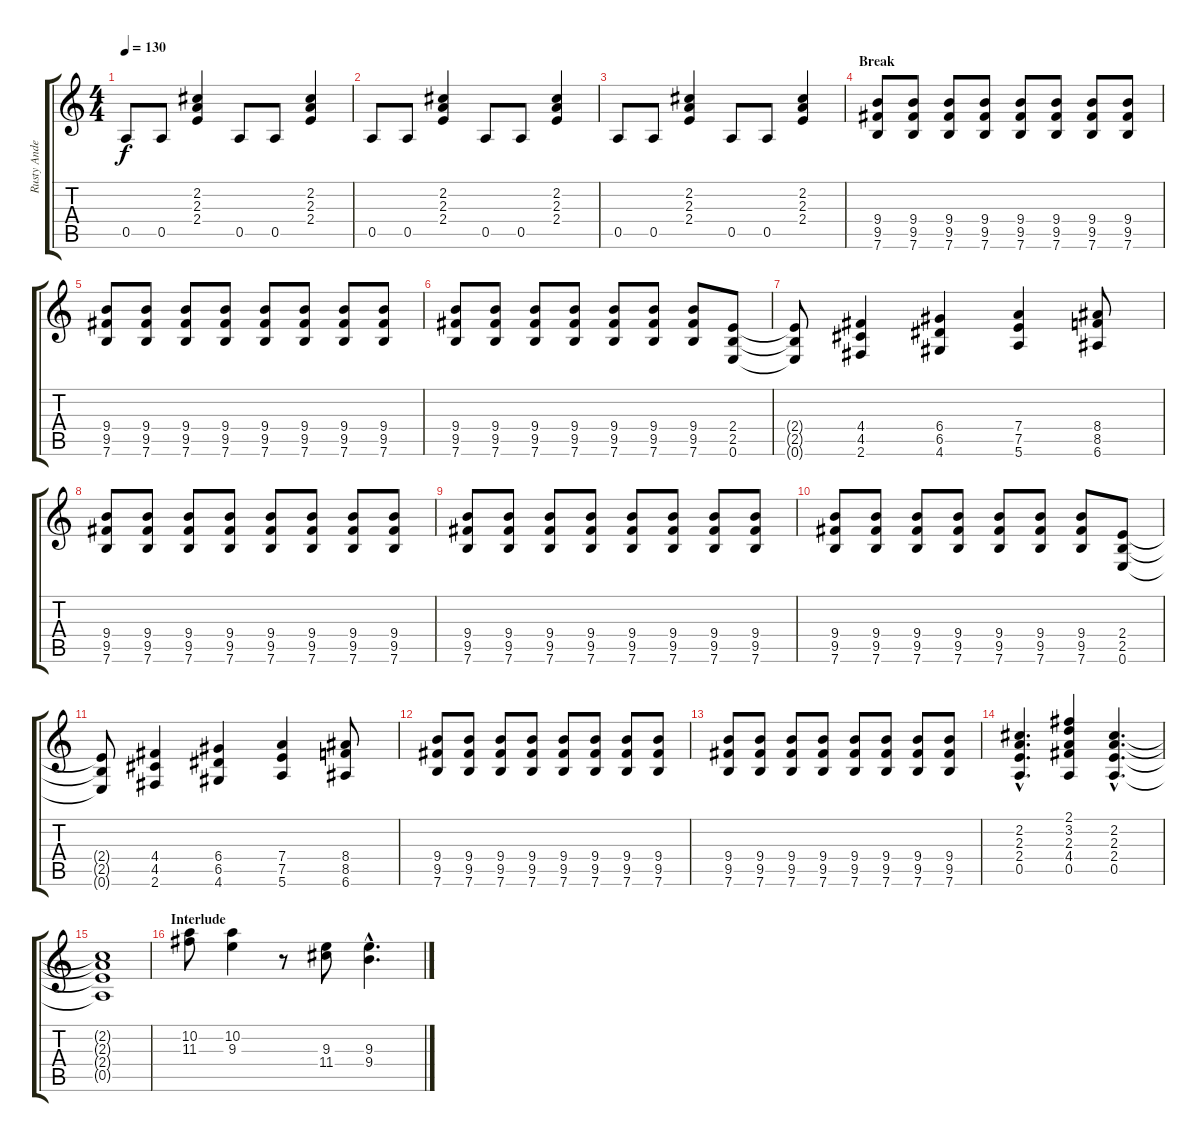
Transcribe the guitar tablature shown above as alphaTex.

\track ("Rusty Anderton" "Rusty Ande") {instrument distortionguitar}
\staff {score tabs}
\tuning (E4 B3 G3 D3 A2 E2) {hide}
\ts (4 4)
\tempo 130
\clef g2
\ks c
0.5.8{dy f} 0.5.8 (2.2 2.3 2.4).4 0.5.8 0.5.8 (2.2 2.3 2.4).4 |
0.5.8 0.5.8 (2.2 2.3 2.4).4 0.5.8 0.5.8 (2.2 2.3 2.4).4 |
0.5.8 0.5.8 (2.2 2.3 2.4).4 0.5.8 0.5.8 (2.2 2.3 2.4).4 |
\section ("" "Break")
(9.4 9.5 7.6).8{volume 8} (9.4 9.5 7.6).8 (9.4 9.5 7.6).8 (9.4 9.5 7.6).8 (9.4 9.5 7.6).8 (9.4 9.5 7.6).8 (9.4 9.5 7.6).8 (9.4 9.5 7.6).8 |
(9.4 9.5 7.6).8 (9.4 9.5 7.6).8 (9.4 9.5 7.6).8 (9.4 9.5 7.6).8 (9.4 9.5 7.6).8 (9.4 9.5 7.6).8 (9.4 9.5 7.6).8 (9.4 9.5 7.6).8 |
(9.4 9.5 7.6).8 (9.4 9.5 7.6).8 (9.4 9.5 7.6).8 (9.4 9.5 7.6).8 (9.4 9.5 7.6).8 (9.4 9.5 7.6).8 (9.4 9.5 7.6).8 (2.4 2.5 0.6).8 |
(2.4{t} 2.5{t} 0.6{t}).8 (4.4 4.5 2.6).4 (6.4 6.5 4.6).4 (7.4 7.5 5.6).4 (8.4 8.5 6.6).8 |
(9.4 9.5 7.6).8 (9.4 9.5 7.6).8 (9.4 9.5 7.6).8 (9.4 9.5 7.6).8 (9.4 9.5 7.6).8 (9.4 9.5 7.6).8 (9.4 9.5 7.6).8 (9.4 9.5 7.6).8 |
(9.4 9.5 7.6).8 (9.4 9.5 7.6).8 (9.4 9.5 7.6).8 (9.4 9.5 7.6).8 (9.4 9.5 7.6).8 (9.4 9.5 7.6).8 (9.4 9.5 7.6).8 (9.4 9.5 7.6).8 |
(9.4 9.5 7.6).8 (9.4 9.5 7.6).8 (9.4 9.5 7.6).8 (9.4 9.5 7.6).8 (9.4 9.5 7.6).8 (9.4 9.5 7.6).8 (9.4 9.5 7.6).8 (2.4 2.5 0.6).8 |
(2.4{t} 2.5{t} 0.6{t}).8 (4.4 4.5 2.6).4 (6.4 6.5 4.6).4 (7.4 7.5 5.6).4 (8.4 8.5 6.6).8 |
(9.4 9.5 7.6).8 (9.4 9.5 7.6).8 (9.4 9.5 7.6).8 (9.4 9.5 7.6).8 (9.4 9.5 7.6).8 (9.4 9.5 7.6).8 (9.4 9.5 7.6).8 (9.4 9.5 7.6).8 |
(9.4 9.5 7.6).8 (9.4 9.5 7.6).8 (9.4 9.5 7.6).8 (9.4 9.5 7.6).8 (9.4 9.5 7.6).8 (9.4 9.5 7.6).8 (9.4 9.5 7.6).8 (9.4 9.5 7.6).8 |
(2.2{hac} 2.3{hac} 2.4{hac} 0.5{hac}).4{d} (2.1 3.2 2.3 4.4 0.5).4 (2.2{hac} 2.3{hac} 2.4{hac} 0.5{hac}).4{d} |
(2.2{t} 2.3{t} 2.4{t} 0.5{t}).1 |
\section ("" "Interlude")
(10.2 11.3).8{volume 13} (10.2 9.3).4 r.8 (9.3 11.4).8 (9.3{hac} 9.4{hac}).4{d}
